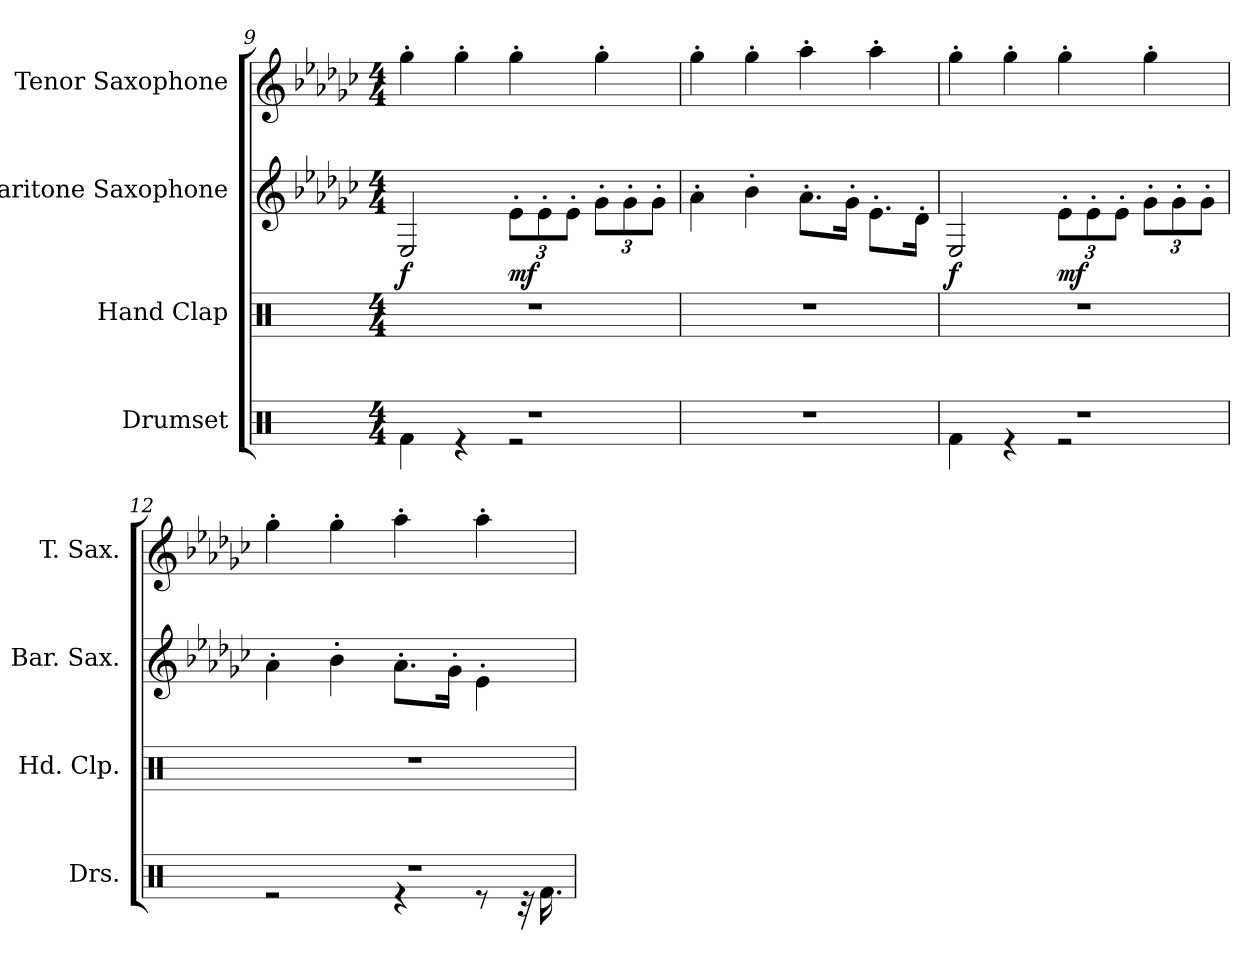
**kern	**kern	**kern	**dynam	**kern
*part4	*part3	*part2	*part2	*part1
*staff4	*staff3	*staff2	*staff2	*staff1
*I"Drumset	*I"Hand Clap	*I"Baritone Saxophone	*	*I"Tenor Saxophone
*I'Drs.	*I'Hd. Clp.	*I'Bar. Sax.	*	*I'T. Sax.
*clefX	*clefX	*clefG2	*	*clefG2
*	*	*ITrd12c21	*	*ITrd8c14
*k[]	*k[]	*k[b-e-a-d-g-c-]	*	*k[b-e-a-d-g-c-]
*M4/4	*M4/4	*M4/4	*	*M4/4
=9	=9	=9	=9	=9
*^	*	*	*	*
!	!	!	!	!LO:DY:b	!
1r	4Rf\	1r	2EE-/	f	4g-'\
.	4r	.	.	.	4g-'\
*	*	*	*Xbrackettup	*	*
!	!	!	!	!LO:DY:b	!
.	2r	.	12E-'\L	mf	4g-'\
.	.	.	12E-'\	.	.
.	.	.	12E-'\J	.	.
.	.	.	12G-'\L	.	4g-'\
.	.	.	12G-'\	.	.
.	.	.	12G-'\J	.	.
*v	*v	*	*	*	*
=10	=10	=10	=10	=10
1r	1r	4A-'\	.	4g-'\
.	.	4B-'\	.	4g-'\
.	.	8.A-'\L	.	4a-'\
.	.	16G-'\Jk	.	.
.	.	8.E-'\L	.	4a-'\
.	.	16D-'\Jk	.	.
!!LO:LB:g=z
=11	=11	=11	=11	=11
*^	*	*	*	*
!	!	!	!	!LO:DY:b	!
1r	4Rf\	1r	2EE-/	f	4g-'\
.	4r	.	.	.	4g-'\
!	!	!	!	!LO:DY:b	!
.	2r	.	12E-'\L	mf	4g-'\
.	.	.	12E-'\	.	.
.	.	.	12E-'\J	.	.
.	.	.	12G-'\L	.	4g-'\
.	.	.	12G-'\	.	.
.	.	.	12G-'\J	.	.
=12	=12	=12	=12	=12	=12
1r	2r	1r	4A-'\	.	4g-'\
.	.	.	4B-'\	.	4g-'\
.	4r	.	8.A-'\L	.	4a-'\
.	.	.	16G-'\Jk	.	.
.	8r	.	4E-'\	.	4a-'\
.	32r	.	.	.	.
.	16.Rf\	.	.	.	.
*v	*v	*	*	*	*
=	=	=	=	=
*-	*-	*-	*-	*-
